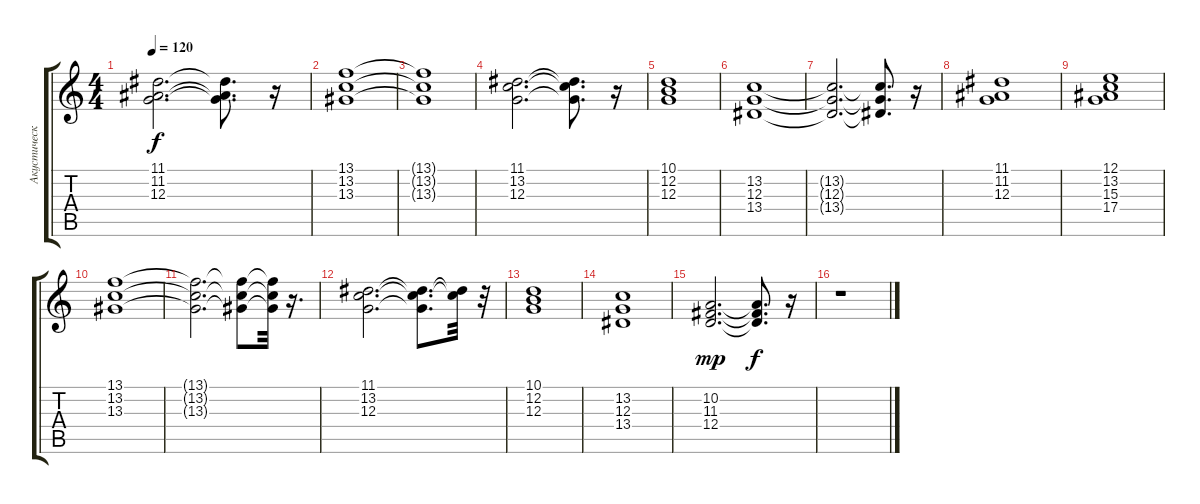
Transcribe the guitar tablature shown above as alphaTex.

\track ("Акустический Гранд Роял" "Акустическ") {instrument acousticgrandpiano}
\staff {score tabs}
\tuning (E4 B3 G3 D3 A2 E2) {hide}
\ts (4 4)
\tempo 120
\clef g2
\ks c
(11.1{t} 11.2{t} 12.3{t}).2{d dy f} (11.1{t} 11.2{t} 12.3{t}).8{d} r.16 |
(13.1 13.2 13.3).1 |
(13.1{t} 13.2{t} 13.3{t}).1 |
(11.1 13.2 12.3).2{d} (11.1{t} 13.2{t} 12.3{t}).8{d} r.16 |
(10.1 12.2 12.3).1 |
(13.2 12.3 13.4).1 |
(13.2{t} 12.3{t} 13.4{t}).2{d} (13.2{t} 12.3{t} 13.4{t}).8{d} r.16 |
(11.1 11.2 12.3).1 |
(12.1 13.2 15.3 17.4).1 |
(13.1 13.2 13.3).1 |
(13.1{t} 13.2{t} 13.3{t}).2{d} (13.1{t} 13.2{t} 13.3{t}).8 (13.1{t} 13.2{t} 13.3{t}).32 r.16{d} |
(11.1 13.2 12.3).2{d} (11.1{t} 13.2{t} 12.3{t}).8{d} (11.1{t} 13.2{t}).32 r.32 |
(10.1 12.2 12.3).1 |
(13.2 12.3 13.4).1 |
(10.2 11.3 12.4).2{d dy mp} (10.2{t} 11.3{t} 12.4{t}).8{d dy f} r.16 |
r.1
